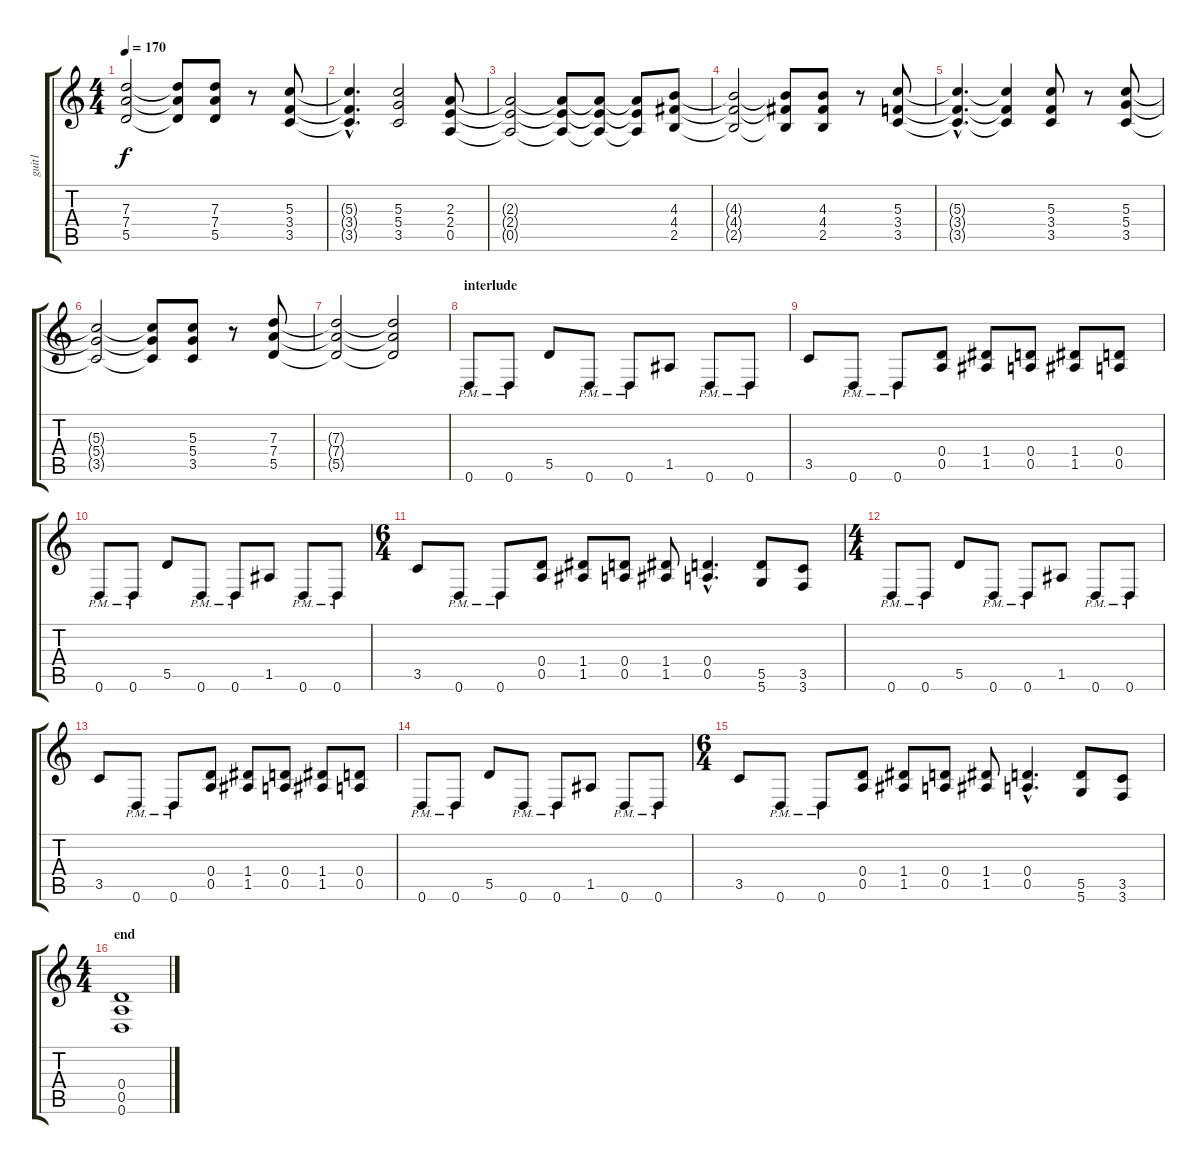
\track ("guit1" "guit1") {instrument distortionguitar}
\staff {score tabs}
\tuning (E4 B3 G3 D3 A2 D2) {hide}
\ts (4 4)
\tempo 170
\clef g2
\ks c
(7.3{t} 7.4{t} 5.5{t}).2{dy f} (7.3{t} 7.4{t} 5.5{t}).8 (7.3 7.4 5.5).8 r.8 (5.3 3.4 3.5).8 |
(5.3{hac t} 3.4{hac t} 3.5{hac t}).4{d} (5.3 5.4 3.5).2 (2.3 2.4 0.5).8 |
(2.3{t} 2.4{t} 0.5{t}).2 (2.3{t} 2.4{t} 0.5{t}).8 (2.3{t} 2.4{t} 0.5{t}).8 (2.3{t} 2.4{t} 0.5{t}).8 (4.3 4.4 2.5).8 |
(4.3{t} 4.4{t} 2.5{t}).2 (4.3{t} 4.4{t} 2.5{t}).8 (4.3 4.4 2.5).8 r.8 (5.3 3.4 3.5).8 |
(5.3{hac t} 3.4{hac t} 3.5{hac t}).4{d} (5.3{t} 3.4{t} 3.5{t}).4 (5.3 3.4 3.5).8 r.8 (5.3 5.4 3.5).8 |
(5.3{t} 5.4{t} 3.5{t}).2 (5.3{t} 5.4{t} 3.5{t}).8 (5.3 5.4 3.5).8 r.8 (7.3 7.4 5.5).8 |
(7.3{t} 7.4{t} 5.5{t}).2 (7.3{t} 7.4{t} 5.5{t}).2 |
\section ("" "interlude")
0.6{pm}.8 0.6{pm}.8 5.5.8 0.6{pm}.8 0.6{pm}.8 1.5.8 0.6{pm}.8 0.6{pm}.8 |
3.5.8 0.6{pm}.8 0.6{pm}.8 (0.4 0.5).8 (1.4 1.5).8 (0.4 0.5).8 (1.4 1.5).8 (0.4 0.5).8 |
0.6{pm}.8 0.6{pm}.8 5.5.8 0.6{pm}.8 0.6{pm}.8 1.5.8 0.6{pm}.8 0.6{pm}.8 |
\ts (6 4)
3.5.8 0.6{pm}.8 0.6{pm}.8 (0.4 0.5).8 (1.4 1.5).8 (0.4 0.5).8 (1.4 1.5).8 (0.4{hac} 0.5{hac}).4{d} (5.5 5.6).8 (3.5 3.6).8 |
\ts (4 4)
0.6{pm}.8 0.6{pm}.8 5.5.8 0.6{pm}.8 0.6{pm}.8 1.5.8 0.6{pm}.8 0.6{pm}.8 |
3.5.8 0.6{pm}.8 0.6{pm}.8 (0.4 0.5).8 (1.4 1.5).8 (0.4 0.5).8 (1.4 1.5).8 (0.4 0.5).8 |
0.6{pm}.8 0.6{pm}.8 5.5.8 0.6{pm}.8 0.6{pm}.8 1.5.8 0.6{pm}.8 0.6{pm}.8 |
\ts (6 4)
3.5.8 0.6{pm}.8 0.6{pm}.8 (0.4 0.5).8 (1.4 1.5).8 (0.4 0.5).8 (1.4 1.5).8 (0.4{hac} 0.5{hac}).4{d} (5.5 5.6).8 (3.5 3.6).8 |
\ts (4 4)
\section ("" "end")
(0.4 0.5 0.6).1
